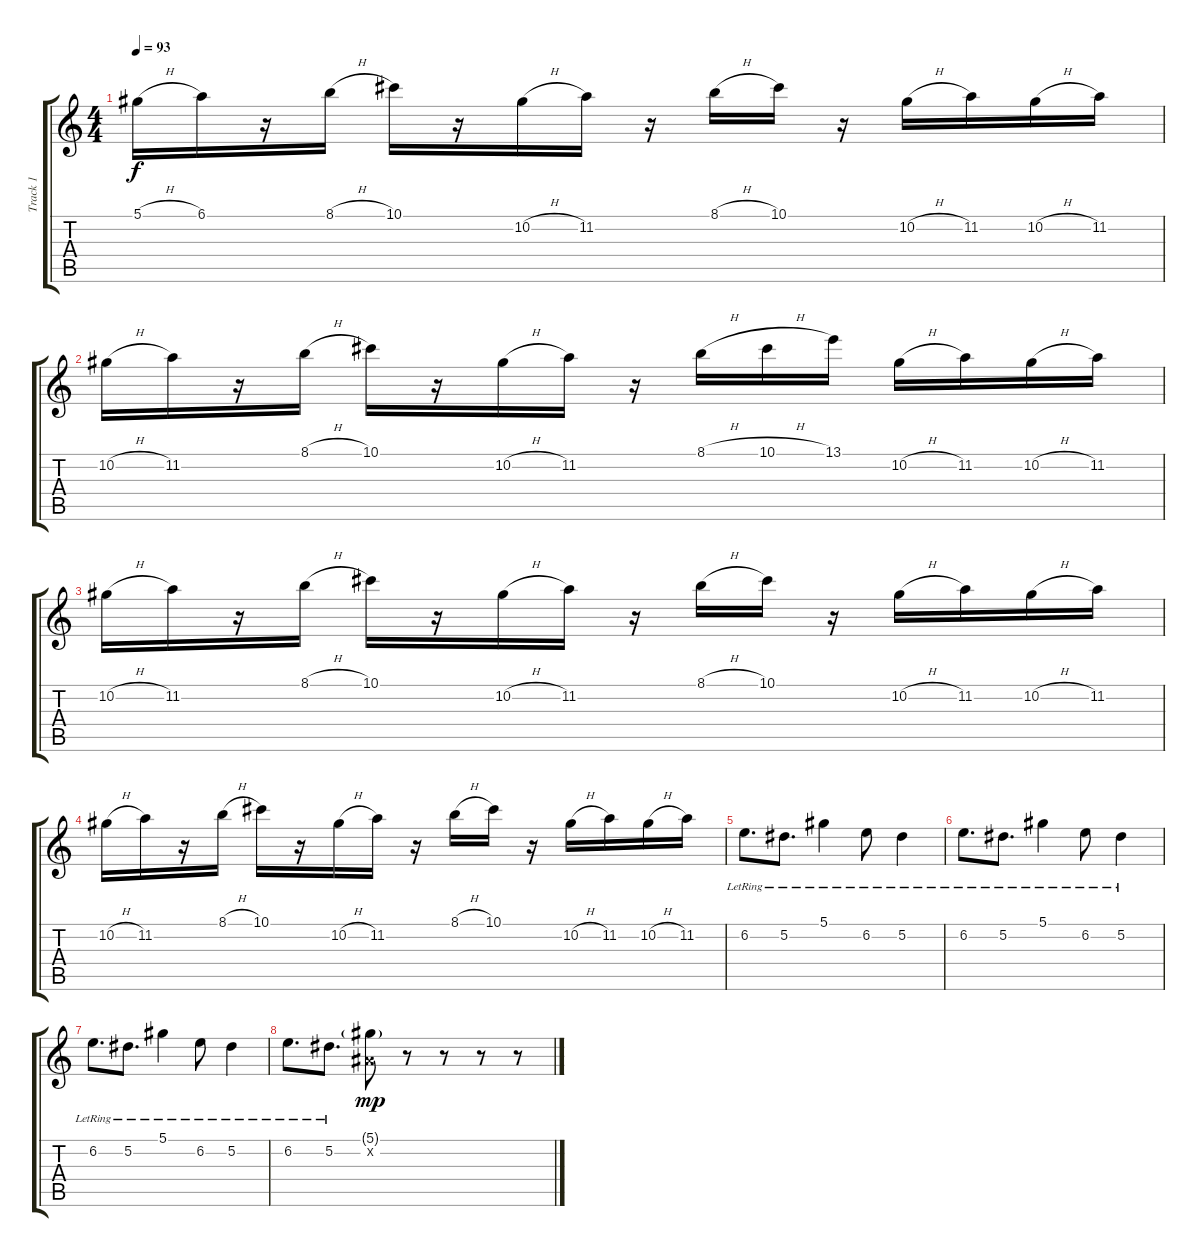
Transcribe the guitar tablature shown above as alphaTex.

\track ("Track 1" "Track 1") {instrument overdrivenguitar}
\staff {score tabs}
\tuning (Eb4 Bb3 Gb3 Db3 Ab2 Db2) {hide}
\ts (4 4)
\tempo 93
\clef g2
\ks c
5.1{h}.16{dy f} 6.1.16 r.16 8.1{h}.16 10.1.16 r.16 10.2{h}.16 11.2.16 r.16 8.1{h}.16 10.1.16 r.16 10.2{h}.16 11.2.16 10.2{h}.16 11.2.16 |
10.2{h}.16 11.2.16 r.16 8.1{h}.16 10.1.16 r.16 10.2{h}.16 11.2.16 r.16 8.1{h}.16 10.1{h}.16 13.1.16 10.2{h}.16 11.2.16 10.2{h}.16 11.2.16 |
10.2{h}.16 11.2.16 r.16 8.1{h}.16 10.1.16 r.16 10.2{h}.16 11.2.16 r.16 8.1{h}.16 10.1.16 r.16 10.2{h}.16 11.2.16 10.2{h}.16 11.2.16 |
10.2{h}.16 11.2.16 r.16 8.1{h}.16 10.1.16 r.16 10.2{h}.16 11.2.16 r.16 8.1{h}.16 10.1.16 r.16 10.2{h}.16 11.2.16 10.2{h}.16 11.2.16 |
6.2{lr}.8{d volume 10 instrument overdrivenguitar} 5.2{lr}.8{d} 5.1{lr}.4 6.2{lr}.8 5.2{lr}.4 |
6.2{lr}.8{d} 5.2{lr}.8{d} 5.1{lr}.4 6.2{lr}.8 5.2{lr}.4 |
6.2{lr}.8{d} 5.2{lr}.8{d} 5.1{lr}.4 6.2{lr}.8 5.2{lr}.4 |
6.2{lr}.8{d} 5.2{lr}.8{d} (5.1{g} 0.2{x}).8{dy mp} r.8 r.8 r.8 r.8
